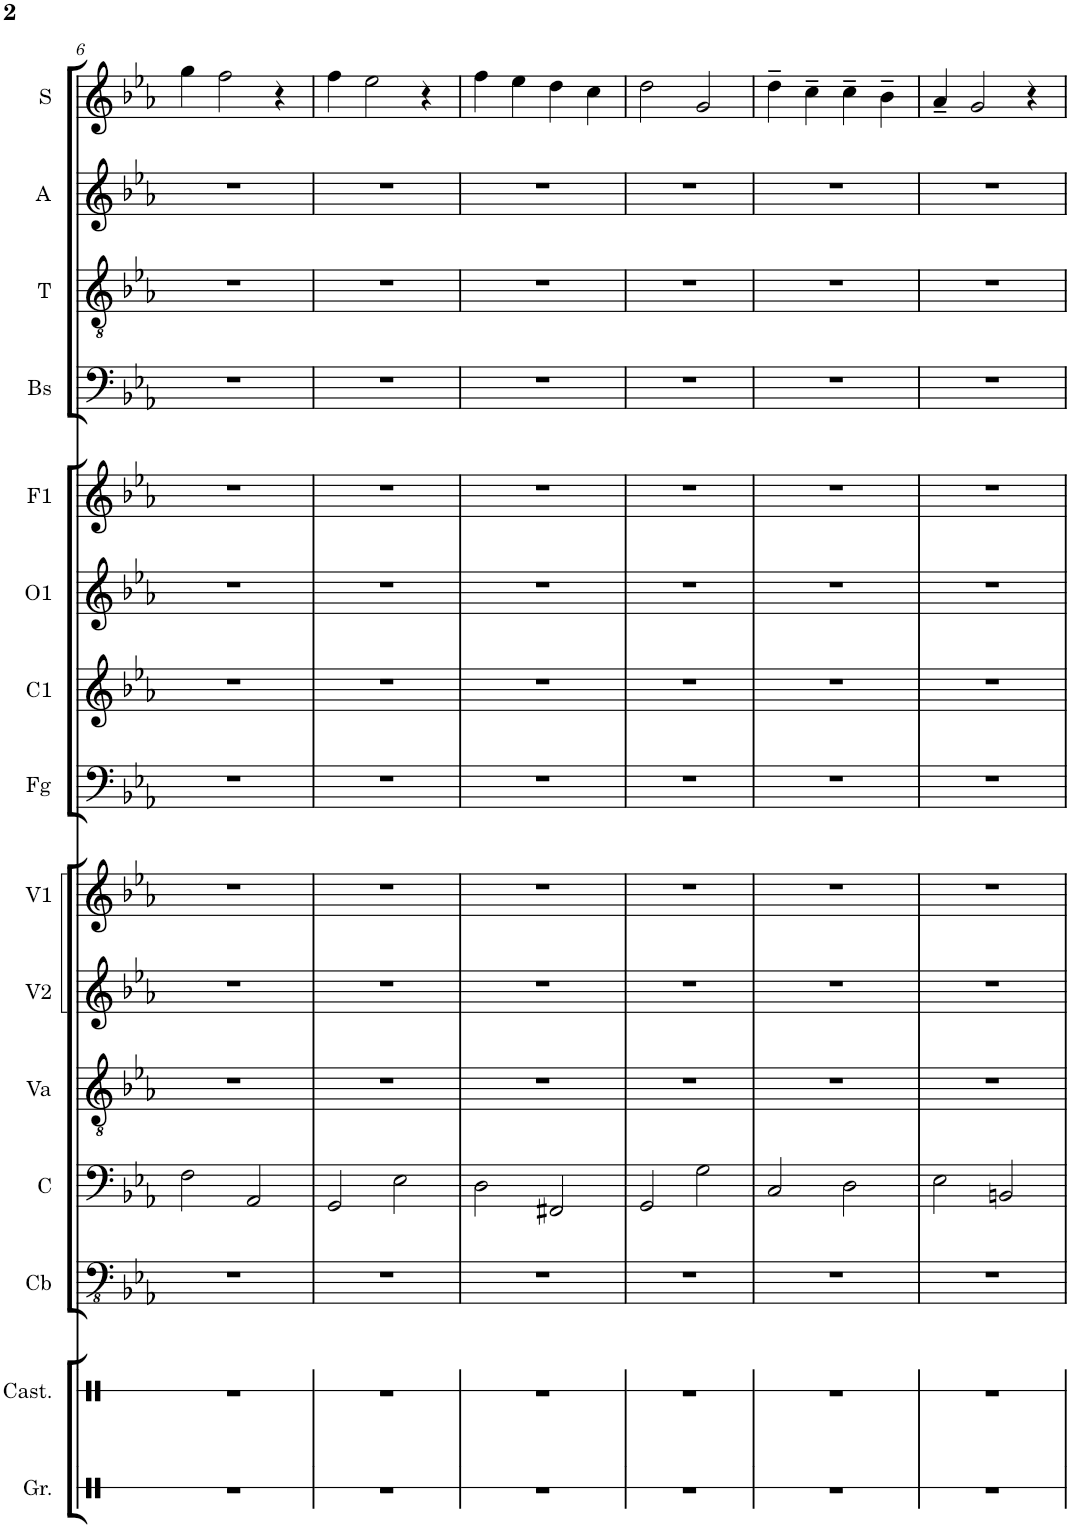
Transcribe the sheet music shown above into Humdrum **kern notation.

**kern	**kern	**kern	**kern	**kern	**kern	**kern	**kern	**kern	**kern	**kern	**kern	**kern	**kern	**kern
*part15	*part14	*part13	*part12	*part11	*part10	*part9	*part8	*part7	*part6	*part5	*part4	*part3	*part2	*part1
*staff15	*staff14	*staff13	*staff12	*staff11	*staff10	*staff9	*staff8	*staff7	*staff6	*staff5	*staff4	*staff3	*staff2	*staff1
*I"Grancassa	*I"Castagnette	*I"Cb	*I"C	*I"Va	*I"V2	*I"V1	*I"Fg	*I"C1	*I"O1	*I"F1	*I"Bs	*I"T	*I"A	*I"S
*I'Gr.	*I'Cast.	*I'Cb	*I'C	*I'Va	*I'V2	*I'V1	*I'Fg	*I'C1	*I'O1	*I'F1	*I'Bs	*I'T	*I'A	*I'S
!!LO:PB:g=z
*clefX	*clefX	*clefFv4	*clefF4	*clefGv2	*clefG2	*clefG2	*clefF4	*clefG2	*clefG2	*clefG2	*clefF4	*clefGv2	*clefG2	*clefG2
*	*	*	*	*	*	*	*	*Trd1c2	*	*	*	*	*	*
*k[]	*k[]	*k[b-e-a-]	*k[b-e-a-]	*k[b-e-a-]	*k[b-e-a-]	*k[b-e-a-]	*k[b-e-a-]	*k[b-e-a-]	*k[b-e-a-]	*k[b-e-a-]	*k[b-e-a-]	*k[b-e-a-]	*k[b-e-a-]	*k[b-e-a-]
*M4/4	*M4/4	*M4/4	*M4/4	*M4/4	*M4/4	*M4/4	*M4/4	*M4/4	*M4/4	*M4/4	*M4/4	*M4/4	*M4/4	*M4/4
=6	=6	=6	=6	=6	=6	=6	=6	=6	=6	=6	=6	=6	=6	=6
1r	1r	1r	2F\	1r	1r	1r	1r	1r	1r	1r	1r	1r	1r	4gg\
.	.	.	.	.	.	.	.	.	.	.	.	.	.	2ff\
.	.	.	2AA-/	.	.	.	.	.	.	.	.	.	.	.
.	.	.	.	.	.	.	.	.	.	.	.	.	.	4r
=7	=7	=7	=7	=7	=7	=7	=7	=7	=7	=7	=7	=7	=7	=7
1r	1r	1r	2GG/	1r	1r	1r	1r	1r	1r	1r	1r	1r	1r	4ff\
.	.	.	.	.	.	.	.	.	.	.	.	.	.	2ee-\
.	.	.	2E-\	.	.	.	.	.	.	.	.	.	.	.
.	.	.	.	.	.	.	.	.	.	.	.	.	.	4r
=8	=8	=8	=8	=8	=8	=8	=8	=8	=8	=8	=8	=8	=8	=8
1r	1r	1r	2D\	1r	1r	1r	1r	1r	1r	1r	1r	1r	1r	4ff\
.	.	.	.	.	.	.	.	.	.	.	.	.	.	4ee-\
.	.	.	2FF#X/	.	.	.	.	.	.	.	.	.	.	4dd\
.	.	.	.	.	.	.	.	.	.	.	.	.	.	4cc\
=9	=9	=9	=9	=9	=9	=9	=9	=9	=9	=9	=9	=9	=9	=9
1r	1r	1r	2GG/	1r	1r	1r	1r	1r	1r	1r	1r	1r	1r	2dd\
.	.	.	2G\	.	.	.	.	.	.	.	.	.	.	2g/
=10	=10	=10	=10	=10	=10	=10	=10	=10	=10	=10	=10	=10	=10	=10
1r	1r	1r	2C/	1r	1r	1r	1r	1r	1r	1r	1r	1r	1r	4dd~\
.	.	.	.	.	.	.	.	.	.	.	.	.	.	4cc~\
.	.	.	2D\	.	.	.	.	.	.	.	.	.	.	4cc~\
.	.	.	.	.	.	.	.	.	.	.	.	.	.	4b-~\
=11	=11	=11	=11	=11	=11	=11	=11	=11	=11	=11	=11	=11	=11	=11
1r	1r	1r	2E-\	1r	1r	1r	1r	1r	1r	1r	1r	1r	1r	4a-~/
.	.	.	.	.	.	.	.	.	.	.	.	.	.	2g/
.	.	.	2BBn/	.	.	.	.	.	.	.	.	.	.	.
.	.	.	.	.	.	.	.	.	.	.	.	.	.	4r
=	=	=	=	=	=	=	=	=	=	=	=	=	=	=
*-	*-	*-	*-	*-	*-	*-	*-	*-	*-	*-	*-	*-	*-	*-
